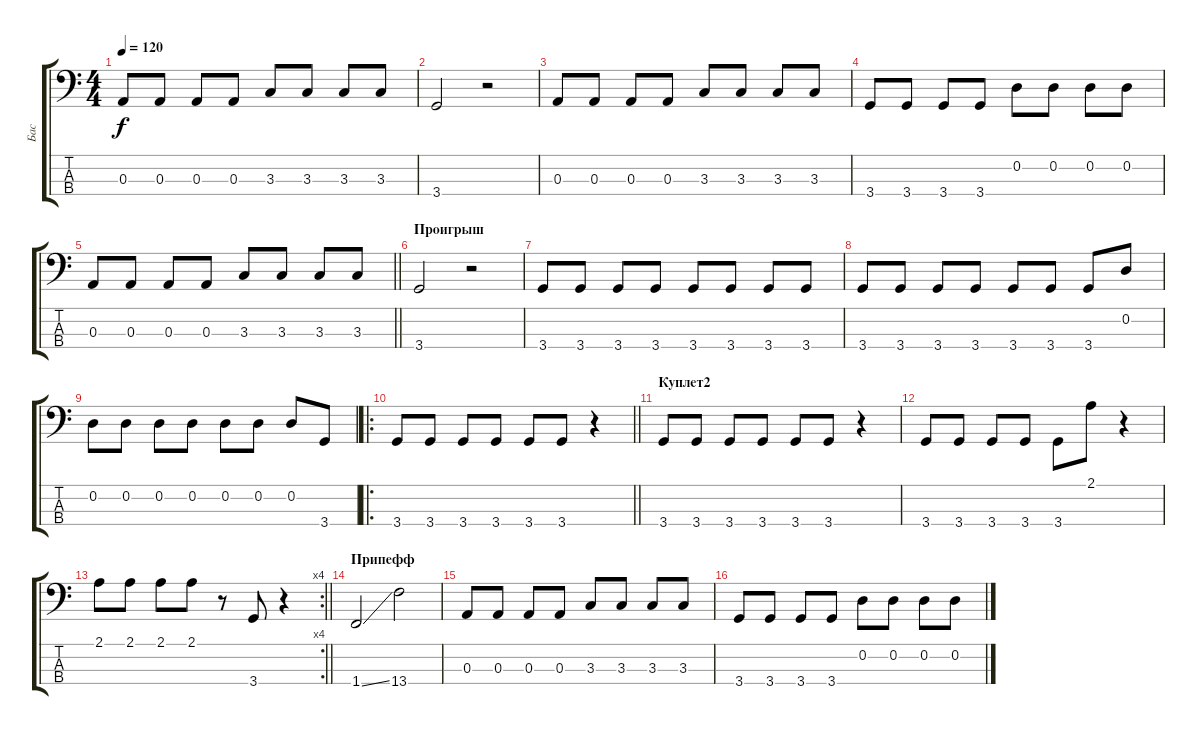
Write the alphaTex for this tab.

\track ("Бас" "Бас") {instrument electricbassfinger}
\staff {score tabs}
\tuning (G2 D2 A1 E1) {hide}
\ts (4 4)
\tempo 120
\clef f4
\ks c
0.3.8{dy f} 0.3.8 0.3.8 0.3.8 3.3.8 3.3.8 3.3.8 3.3.8 |
3.4.2 r.2 |
0.3.8 0.3.8 0.3.8 0.3.8 3.3.8 3.3.8 3.3.8 3.3.8 |
3.4.8 3.4.8 3.4.8 3.4.8 0.2.8 0.2.8 0.2.8 0.2.8 |
\barLineRight lightlight
0.3.8 0.3.8 0.3.8 0.3.8 3.3.8 3.3.8 3.3.8 3.3.8 |
\section ("" "Проигрыш")
3.4.2 r.2 |
3.4.8 3.4.8 3.4.8 3.4.8 3.4.8 3.4.8 3.4.8 3.4.8 |
3.4.8 3.4.8 3.4.8 3.4.8 3.4.8 3.4.8 3.4.8 0.2.8 |
0.2.8 0.2.8 0.2.8 0.2.8 0.2.8 0.2.8 0.2.8 3.4.8 |
\ro
\barLineRight lightlight
3.4.8 3.4.8 3.4.8 3.4.8 3.4.8 3.4.8 r.4 |
\section ("" "Куплет2")
3.4.8 3.4.8 3.4.8 3.4.8 3.4.8 3.4.8 r.4 |
3.4.8 3.4.8 3.4.8 3.4.8 3.4.8 2.1.8 r.4 |
\rc 4
\barLineRight lightlight
2.1.8 2.1.8 2.1.8 2.1.8 r.8 3.4.8 r.4 |
\section ("" "Припефф")
1.4{ss}.2 13.4.2 |
0.3.8 0.3.8 0.3.8 0.3.8 3.3.8 3.3.8 3.3.8 3.3.8 |
3.4.8 3.4.8 3.4.8 3.4.8 0.2.8 0.2.8 0.2.8 0.2.8
